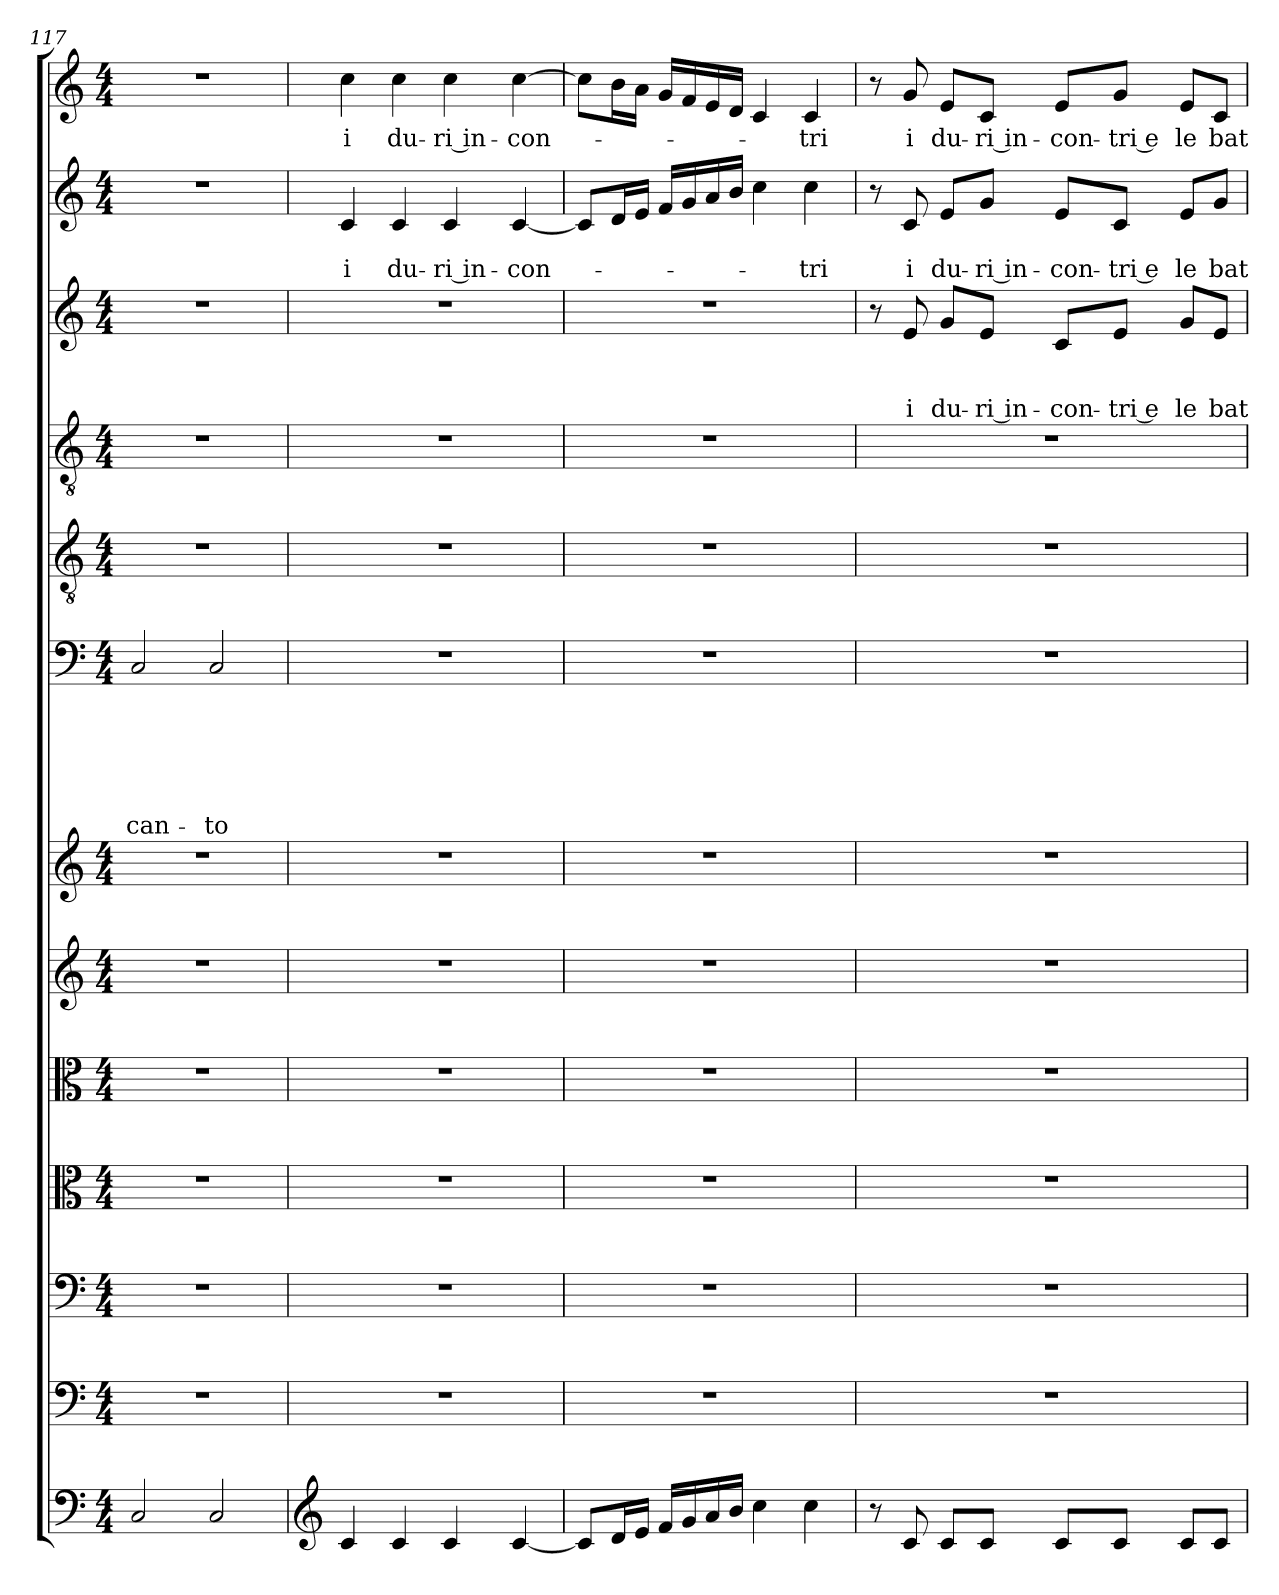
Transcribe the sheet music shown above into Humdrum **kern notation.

**kern	**kern	**kern	**kern	**kern	**kern	**kern	**kern	**text	**text	**text	**text	**text	**text	**kern	**kern	**kern	**text	**text	**text	**kern	**text	**text	**kern	**text
*part13	*part12	*part11	*part10	*part9	*part8	*part7	*part6	*part6	*part6	*part6	*part6	*part6	*part6	*part5	*part4	*part3	*part3	*part3	*part3	*part2	*part2	*part2	*part1	*part1
*staff13	*staff12	*staff11	*staff10	*staff9	*staff8	*staff7	*staff6	*staff6	*staff6	*staff6	*staff6	*staff6	*staff6	*staff5	*staff4	*staff3	*staff3	*staff3	*staff3	*staff2	*staff2	*staff2	*staff1	*staff1
*clefF4	*clefF4	*clefF4	*clefC3	*clefC3	*clefG2	*clefG2	*clefF4	*	*	*	*	*	*	*clefGv2	*clefGv2	*clefG2	*	*	*	*clefG2	*	*	*clefG2	*
*k[]	*k[]	*k[]	*k[]	*k[]	*k[]	*k[]	*k[]	*	*	*	*	*	*	*k[]	*k[]	*k[]	*	*	*	*k[]	*	*	*k[]	*
*C:	*C:	*C:	*C:	*C:	*C:	*C:	*C:	*	*	*	*	*	*	*C:	*C:	*C:	*	*	*	*C:	*	*	*C:	*
*M4/4	*M4/4	*M4/4	*M4/4	*M4/4	*M4/4	*M4/4	*M4/4	*	*	*	*	*	*	*M4/4	*M4/4	*M4/4	*	*	*	*M4/4	*	*	*M4/4	*
=117	=117	=117	=117	=117	=117	=117	=117	=117	=117	=117	=117	=117	=117	=117	=117	=117	=117	=117	=117	=117	=117	=117	=117	=117
!	!	!	!	!	!	!	!	!	!	!	!	!	!LO:LY:b	!	!	!	!	!	!	!	!	!	!	!
2C/	1r	1r	1r	1r	1r	1r	2C/	.	.	.	.	.	can-	1r	1r	1r	.	.	.	1r	.	.	1r	.
!	!	!	!	!	!	!	!	!	!	!	!	!	!LO:LY:b	!	!	!	!	!	!	!	!	!	!	!
2C/	.	.	.	.	.	.	2C/	.	.	.	.	.	-to	.	.	.	.	.	.	.	.	.	.	.
=118	=118	=118	=118	=118	=118	=118	=118	=118	=118	=118	=118	=118	=118	=118	=118	=118	=118	=118	=118	=118	=118	=118	=118	=118
*clefG2	*	*	*	*	*	*	*	*	*	*	*	*	*	*	*	*	*	*	*	*	*	*	*	*
!	!	!	!	!	!	!	!	!	!	!	!	!	!	!	!	!	!	!	!	!	!	!LO:LY:b	!	!LO:LY:b
4c/	1r	1r	1r	1r	1r	1r	1r	.	.	.	.	.	.	1r	1r	1r	.	.	.	4c/	.	i	4cc\	i
!	!	!	!	!	!	!	!	!	!	!	!	!	!	!	!	!	!	!	!	!	!	!LO:LY:b	!	!LO:LY:b
4c/	.	.	.	.	.	.	.	.	.	.	.	.	.	.	.	.	.	.	.	4c/	.	du-	4cc\	du-
!	!	!	!	!	!	!	!	!	!	!	!	!	!	!	!	!	!	!	!	!	!	!LO:LY:b	!	!LO:LY:b
4c/	.	.	.	.	.	.	.	.	.	.	.	.	.	.	.	.	.	.	.	4c/	.	-ri in-	4cc\	-ri in-
!	!	!	!	!	!	!	!	!	!	!	!	!	!	!	!	!	!	!	!	!	!	!LO:LY:b	!	!LO:LY:b
[4c/	.	.	.	.	.	.	.	.	.	.	.	.	.	.	.	.	.	.	.	[4c/	.	-con-	[4cc\	-con-
=119	=119	=119	=119	=119	=119	=119	=119	=119	=119	=119	=119	=119	=119	=119	=119	=119	=119	=119	=119	=119	=119	=119	=119	=119
8c/L]	1r	1r	1r	1r	1r	1r	1r	.	.	.	.	.	.	1r	1r	1r	.	.	.	8c/L]	.	.	8cc\L]	.
16d/L	.	.	.	.	.	.	.	.	.	.	.	.	.	.	.	.	.	.	.	16d/L	.	.	16b\L	.
16e/JJ	.	.	.	.	.	.	.	.	.	.	.	.	.	.	.	.	.	.	.	16e/JJ	.	.	16a\JJ	.
16f/LL	.	.	.	.	.	.	.	.	.	.	.	.	.	.	.	.	.	.	.	16f/LL	.	.	16g/LL	.
16g/	.	.	.	.	.	.	.	.	.	.	.	.	.	.	.	.	.	.	.	16g/	.	.	16f/	.
16a/	.	.	.	.	.	.	.	.	.	.	.	.	.	.	.	.	.	.	.	16a/	.	.	16e/	.
16b/JJ	.	.	.	.	.	.	.	.	.	.	.	.	.	.	.	.	.	.	.	16b/JJ	.	.	16d/JJ	.
4cc\	.	.	.	.	.	.	.	.	.	.	.	.	.	.	.	.	.	.	.	4cc\	.	.	4c/	.
!	!	!	!	!	!	!	!	!	!	!	!	!	!	!	!	!	!	!	!	!	!	!LO:LY:b	!	!LO:LY:b
4cc\	.	.	.	.	.	.	.	.	.	.	.	.	.	.	.	.	.	.	.	4cc\	.	-tri	4c/	-tri
!!LO:PB:g=z
=120	=120	=120	=120	=120	=120	=120	=120	=120	=120	=120	=120	=120	=120	=120	=120	=120	=120	=120	=120	=120	=120	=120	=120	=120
8r	1r	1r	1r	1r	1r	1r	1r	.	.	.	.	.	.	1r	1r	8r	.	.	.	8r	.	.	8r	.
!	!	!	!	!	!	!	!	!	!	!	!	!	!	!	!	!	!	!	!LO:LY:b	!	!	!LO:LY:b	!	!LO:LY:b
8c/	.	.	.	.	.	.	.	.	.	.	.	.	.	.	.	8e/	.	.	i	8c/	.	i	8g/	i
!	!	!	!	!	!	!	!	!	!	!	!	!	!	!	!	!	!	!	!LO:LY:b	!	!	!LO:LY:b	!	!LO:LY:b
8c/L	.	.	.	.	.	.	.	.	.	.	.	.	.	.	.	8g/L	.	.	du-	8e/L	.	du-	8e/L	du-
!	!	!	!	!	!	!	!	!	!	!	!	!	!	!	!	!	!	!	!LO:LY:b	!	!	!LO:LY:b	!	!LO:LY:b
8c/J	.	.	.	.	.	.	.	.	.	.	.	.	.	.	.	8e/J	.	.	-ri in-	8g/J	.	-ri in-	8c/J	-ri in-
!	!	!	!	!	!	!	!	!	!	!	!	!	!	!	!	!	!	!	!LO:LY:b	!	!	!LO:LY:b	!	!LO:LY:b
8c/L	.	.	.	.	.	.	.	.	.	.	.	.	.	.	.	8c/L	.	.	-con-	8e/L	.	-con-	8e/L	-con-
!	!	!	!	!	!	!	!	!	!	!	!	!	!	!	!	!	!	!	!LO:LY:b	!	!	!LO:LY:b	!	!LO:LY:b
8c/J	.	.	.	.	.	.	.	.	.	.	.	.	.	.	.	8e/J	.	.	-tri e	8c/J	.	-tri e	8g/J	-tri e
!	!	!	!	!	!	!	!	!	!	!	!	!	!	!	!	!	!	!	!LO:LY:b	!	!	!LO:LY:b	!	!LO:LY:b
8c/L	.	.	.	.	.	.	.	.	.	.	.	.	.	.	.	8g/L	.	.	le	8e/L	.	le	8e/L	le
!	!	!	!	!	!	!	!	!	!	!	!	!	!	!	!	!	!	!	!LO:LY:b	!	!	!LO:LY:b	!	!LO:LY:b
8c/J	.	.	.	.	.	.	.	.	.	.	.	.	.	.	.	8e/J	.	.	bat-	8g/J	.	bat-	8c/J	bat-
=	=	=	=	=	=	=	=	=	=	=	=	=	=	=	=	=	=	=	=	=	=	=	=	=
*-	*-	*-	*-	*-	*-	*-	*-	*-	*-	*-	*-	*-	*-	*-	*-	*-	*-	*-	*-	*-	*-	*-	*-	*-
